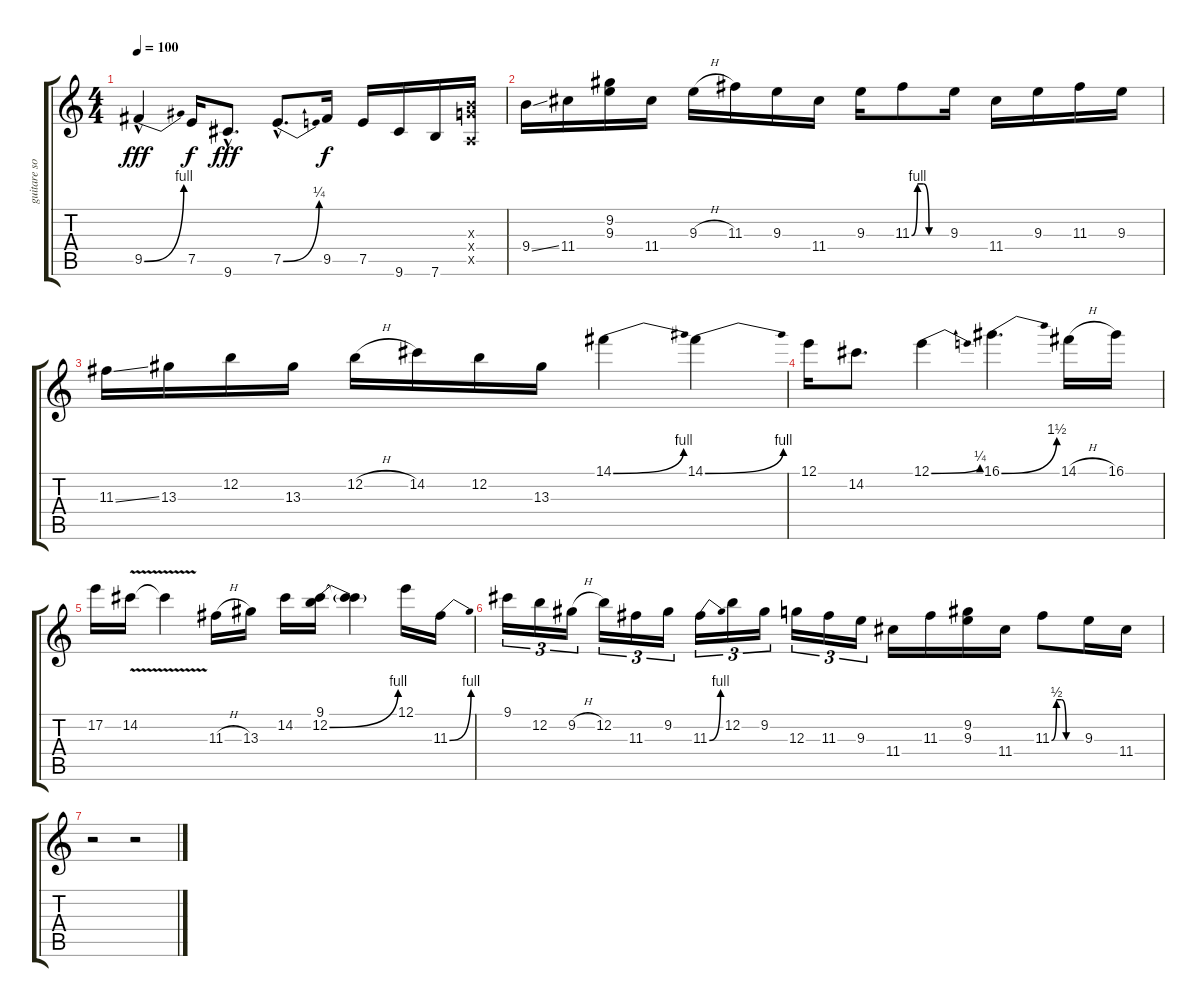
\track ("guitare solo" "guitare so") {instrument overdrivenguitar}
\staff {score tabs}
\tuning (E4 B3 G3 D3 A2 E2) {hide}
\ts (4 4)
\tempo 100
\clef g2
\ks c
9.5{be (bend 0 0 60 4) hac}.4{dy fff} 7.5.16{dy f} 9.6{hac}.8{d dy fff} 7.5{be (bend 0 0 60 1) hac}.8{d} 9.5.16{dy f} 7.5.16 9.6.16 7.6.16 (0.3{x} 9.4{x} 0.5{x}).16 |
9.4{ss}.16 11.4.16 (9.2 9.3).16 11.4.16 9.3{h}.16 11.3.16 9.3.16 11.4.16 9.3.16 11.3{be (custom 0 0 10 4 20 4 30 0 60 0)}.8 9.3.16 11.4.16 9.3.16 11.3.16 9.3.16 |
11.3{ss}.16 13.3.16 12.2.16 13.3.16 12.2{h}.16 14.2.16 12.2.16 13.3.16 14.1{be (bend 0 0 60 4)}.4 14.1{be (bend 0 0 60 4)}.4 |
12.1.16 14.2.8{d} 12.1{be (bend 0 0 60 1)}.4 16.1{be (bend 0 0 60 6)}.4{d} 14.1{h}.16 16.1.16 |
17.2.16 14.2{v}.16 14.2{t}.4 11.3{h}.16 13.3.16 14.2.16 (9.1 12.2{be (bend 0 0 60 4)}).16 (9.1{t} 12.2{t}).4 12.1.16 11.3{be (bend 0 0 60 4)}.16 |
9.1.16{tu (3 2)} 12.2.16{tu (3 2)} 9.2{h}.16{tu (3 2) beam splitsecondary} 12.2.16{tu (3 2)} 11.3.16{tu (3 2)} 9.2.16{tu (3 2)} 11.3{be (bend 0 0 60 4)}.16{tu (3 2)} 12.2.16{tu (3 2)} 9.2.16{tu (3 2) beam splitsecondary} 12.3.16{tu (3 2)} 11.3.16{tu (3 2)} 9.3.16{tu (3 2)} 11.4.16 11.3.16 (9.2 9.3).16 11.4.16 11.3{be (custom 0 0 10 2 20 2 30 0 60 0)}.8 9.3.16 11.4.16 |
r.2 r.2
